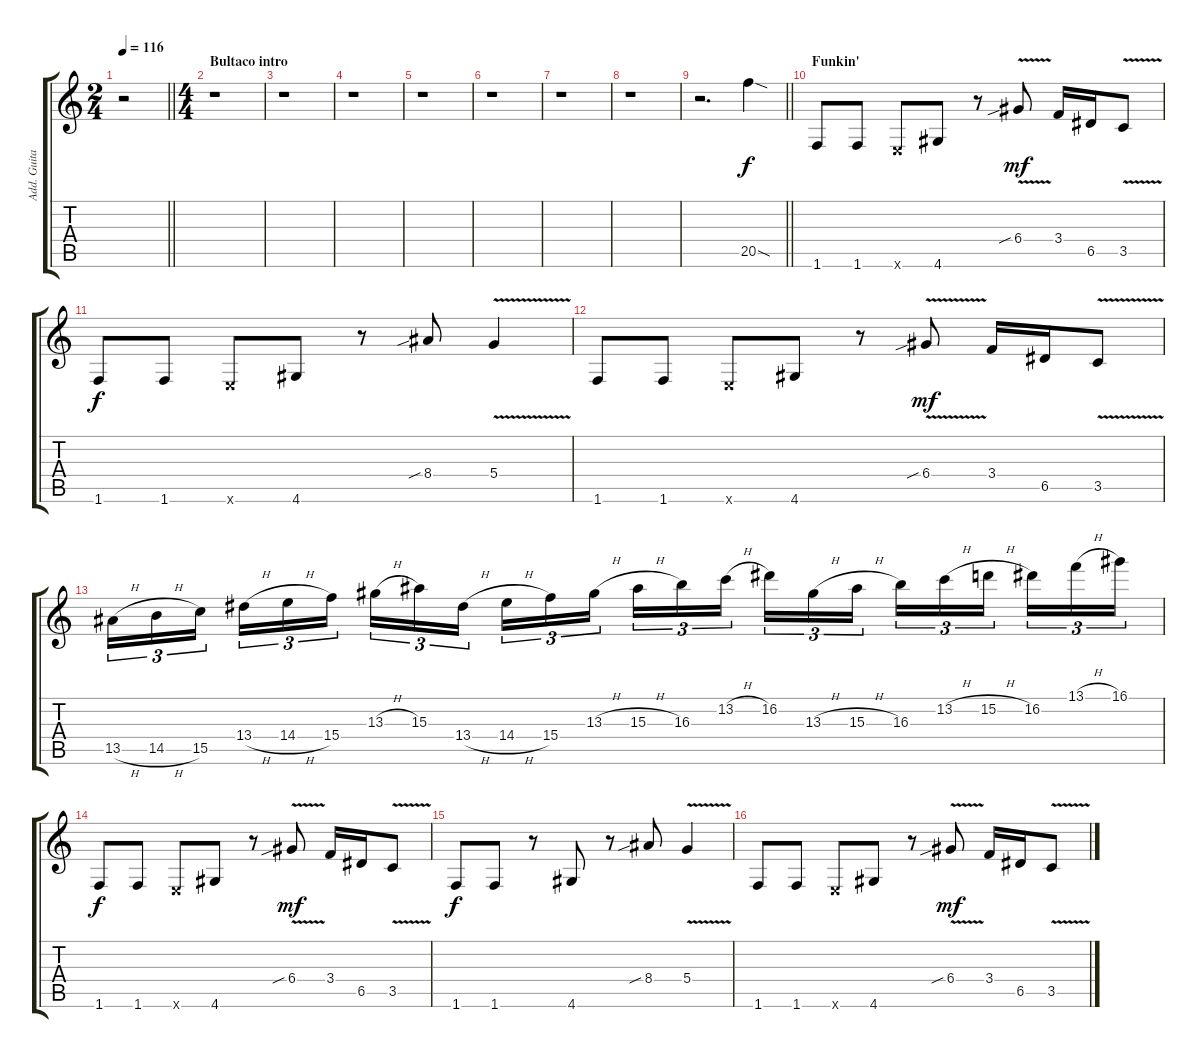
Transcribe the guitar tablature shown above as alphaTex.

\track ("Add. Guitar" "Add. Guita") {instrument overdrivenguitar}
\staff {score tabs}
\tuning (E4 B3 G3 D3 A2 E2) {hide}
\ts (2 4)
\tempo 116
\clef g2
\barLineRight lightlight
\ks c
r.2{dy f instrument overdrivenguitar} |
\ts (4 4)
\section ("" "Bultaco intro")
r.1 |
r.1 |
r.1 |
r.1 |
r.1 |
r.1 |
r.1 |
\barLineRight lightlight
r.2{d} 20.5{sod}.4 |
\section ("" "Funkin'")
1.6.8 1.6.8 0.6{x}.8 4.6.8 r.8 6.4{v sib}.8{dy mf} 3.4.16 6.5.16 3.5{v}.8 |
1.6.8{dy f} 1.6.8 0.6{x}.8 4.6.8 r.8 8.4{sib}.8 5.4{v}.4 |
1.6.8 1.6.8 0.6{x}.8 4.6.8 r.8 6.4{v sib}.8{dy mf} 3.4.16 6.5.16 3.5{v}.8 |
13.5{h}.16{tu (3 2)} 14.5{h}.16{tu (3 2)} 15.5.16{tu (3 2)} 13.4{h}.16{tu (3 2)} 14.4{h}.16{tu (3 2)} 15.4.16{tu (3 2)} 13.3{h}.16{tu (3 2)} 15.3.16{tu (3 2)} 13.4{h}.16{tu (3 2)} 14.4{h}.16{tu (3 2)} 15.4.16{tu (3 2)} 13.3{h}.16{tu (3 2)} 15.3{h}.16{tu (3 2)} 16.3.16{tu (3 2)} 13.2{h}.16{tu (3 2)} 16.2.16{tu (3 2)} 13.3{h}.16{tu (3 2)} 15.3{h}.16{tu (3 2)} 16.3.16{tu (3 2)} 13.2{h}.16{tu (3 2)} 15.2{h}.16{tu (3 2)} 16.2.16{tu (3 2)} 13.1{h}.16{tu (3 2)} 16.1.16{tu (3 2)} |
1.6.8{dy f} 1.6.8 0.6{x}.8 4.6.8 r.8 6.4{v sib}.8{dy mf} 3.4.16 6.5.16 3.5{v}.8 |
1.6.8{dy f} 1.6.8 r.8 4.6.8 r.8 8.4{sib}.8 5.4{v}.4 |
1.6.8 1.6.8 0.6{x}.8 4.6.8 r.8 6.4{v sib}.8{dy mf} 3.4.16 6.5.16 3.5{v}.8
